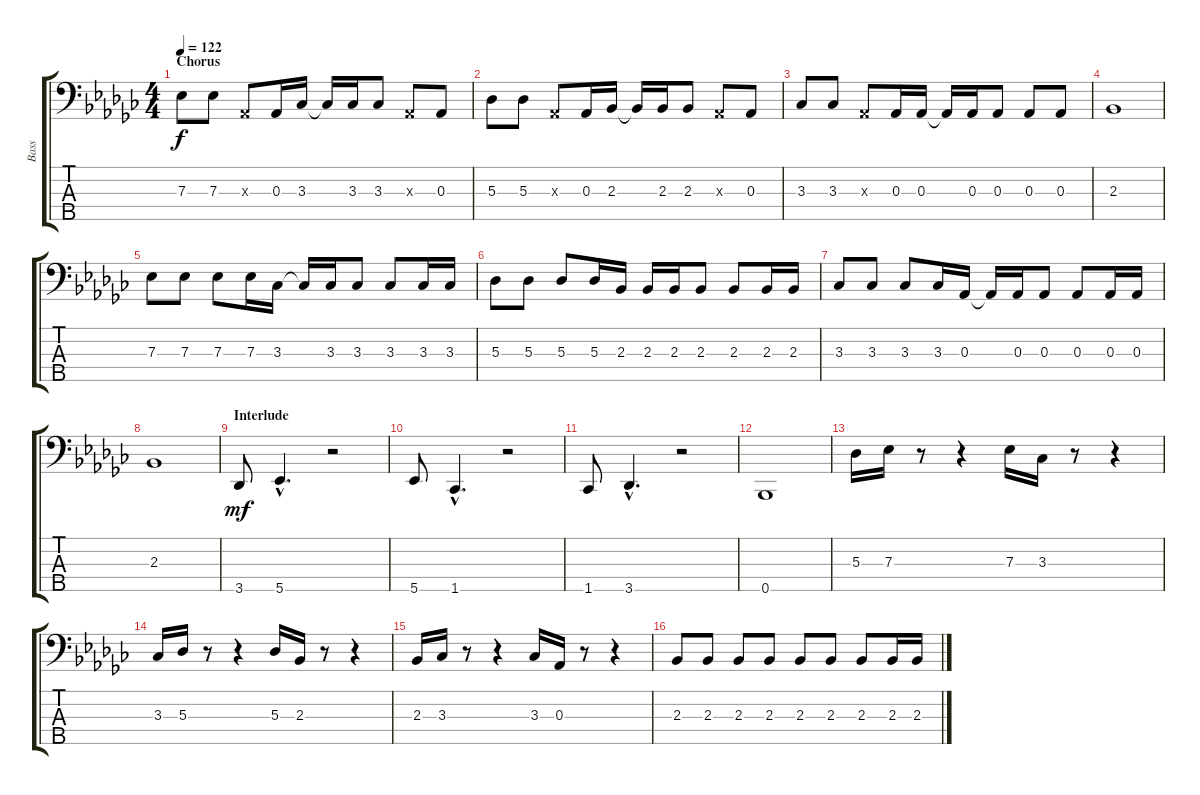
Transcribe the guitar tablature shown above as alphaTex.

\track ("Bass" "Bass") {instrument electricbasspick}
\staff {score tabs}
\tuning (Gb2 Db2 Ab1 Eb1 Bb0) {hide}
\ts (4 4)
\section ("" "Chorus")
\tempo 122
\clef f4
\ks ebminor
7.3.8{dy f} 7.3.8 0.3{x}.8 0.3.16 3.3.16 3.3{t}.16 3.3.16 3.3.8 0.3{x}.8 0.3.8 |
5.3.8 5.3.8 0.3{x}.8 0.3.16 2.3.16 2.3{t}.16 2.3.16 2.3.8 0.3{x}.8 0.3.8 |
3.3.8 3.3.8 0.3{x}.8 0.3.16 0.3.16 0.3{t}.16 0.3.16 0.3.8 0.3.8 0.3.8 |
2.3.1 |
7.3.8 7.3.8 7.3.8 7.3.16 3.3.16 3.3{t}.16 3.3.16 3.3.8 3.3.8 3.3.16 3.3.16 |
5.3.8 5.3.8 5.3.8 5.3.16 2.3.16 2.3.16 2.3.16 2.3.8 2.3.8 2.3.16 2.3.16 |
3.3.8 3.3.8 3.3.8 3.3.16 0.3.16 0.3{t}.16 0.3.16 0.3.8 0.3.8 0.3.16 0.3.16 |
2.3.1 |
\section ("" "Interlude")
3.5.8{dy mf} 5.5{hac}.4{d} r.2 |
5.5.8 1.5{hac}.4{d} r.2 |
1.5.8 3.5{hac}.4{d} r.2 |
0.5.1 |
5.3.16 7.3.16 r.8 r.4 7.3.16 3.3.16 r.8 r.4 |
3.3.16 5.3.16 r.8 r.4 5.3.16 2.3.16 r.8 r.4 |
2.3.16 3.3.16 r.8 r.4 3.3.16 0.3.16 r.8 r.4 |
2.3.8 2.3.8 2.3.8 2.3.8 2.3.8 2.3.8 2.3.8 2.3.16 2.3.16
